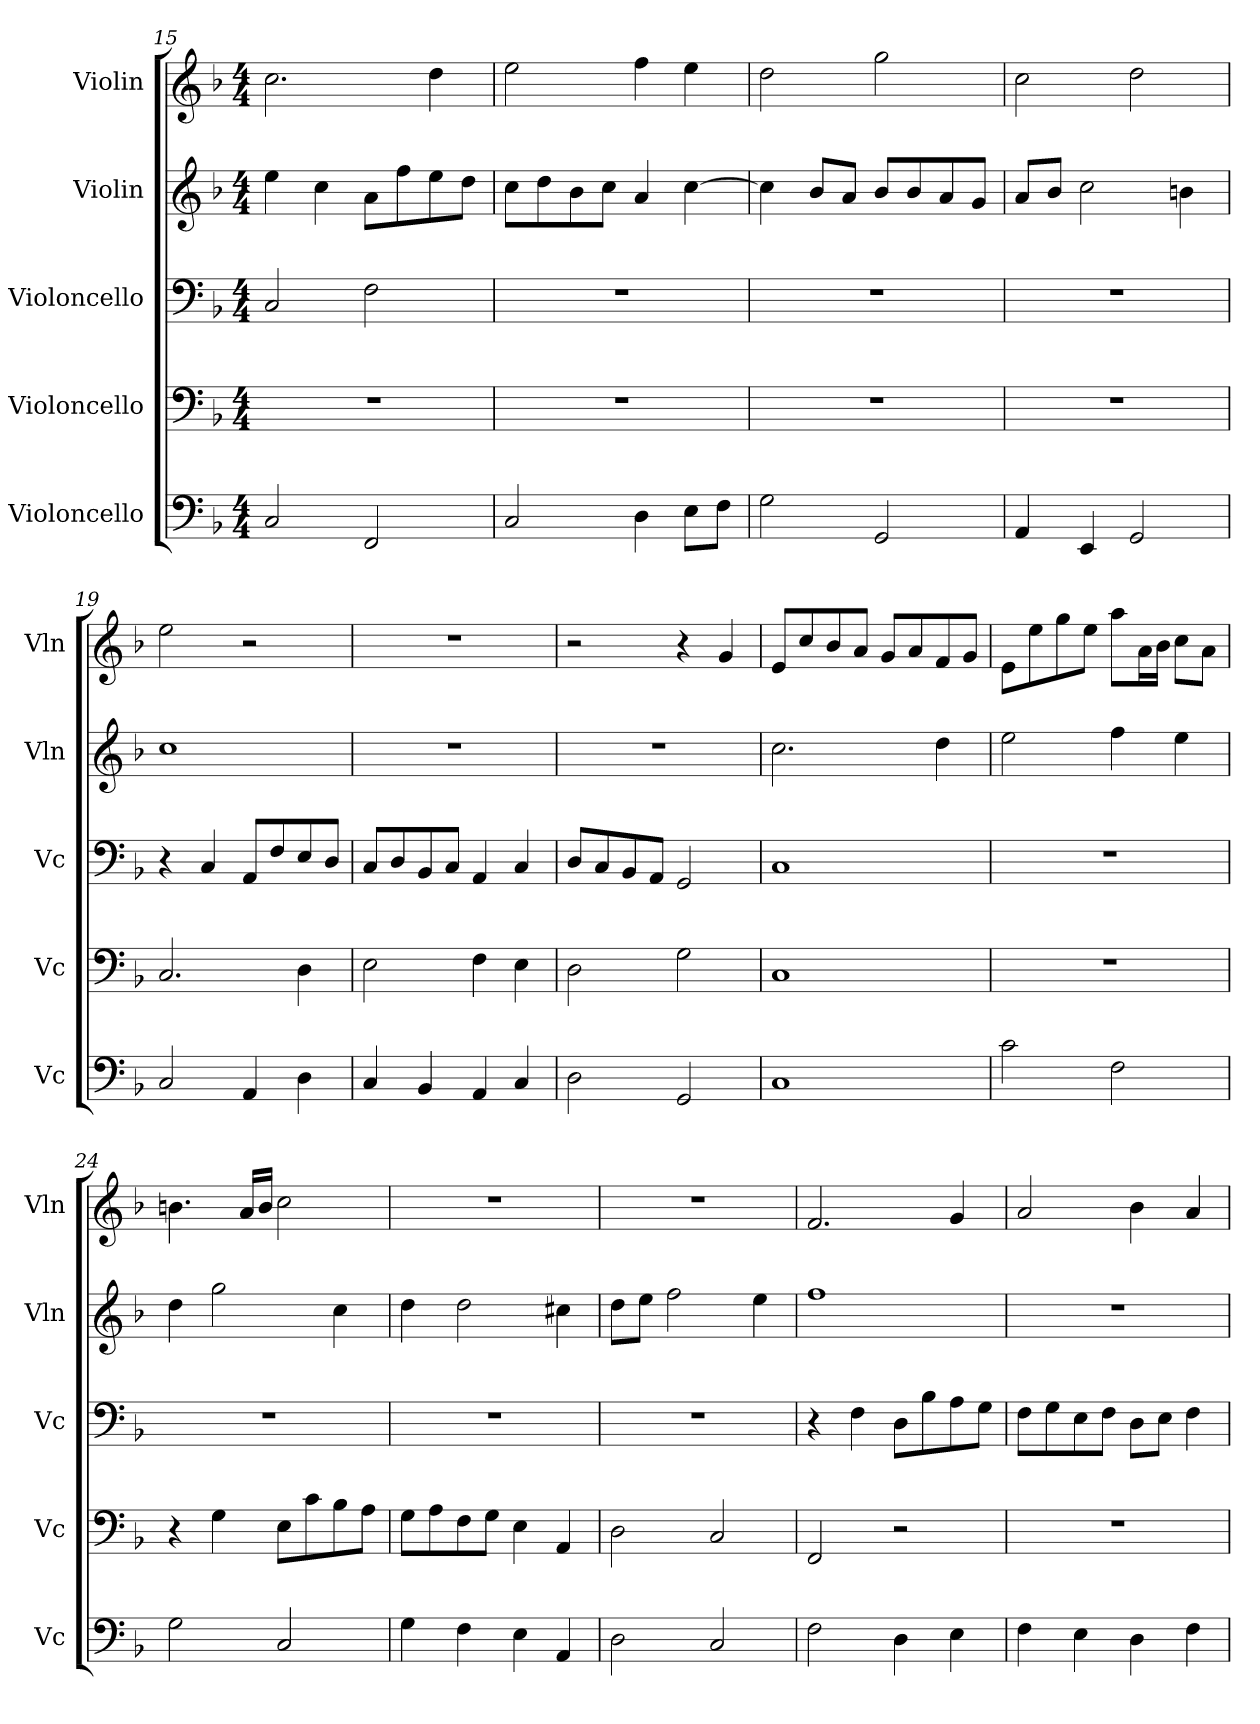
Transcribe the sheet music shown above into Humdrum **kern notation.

**kern	**kern	**kern	**kern	**kern
*part5	*part4	*part3	*part2	*part1
*staff5	*staff4	*staff3	*staff2	*staff1
*I"Violoncello	*I"Violoncello	*I"Violoncello	*I"Violin	*I"Violin
*I'Vc	*I'Vc	*I'Vc	*I'Vln	*I'Vln
*clefF4	*clefF4	*clefF4	*clefG2	*clefG2
*k[b-]	*k[b-]	*k[b-]	*k[b-]	*k[b-]
*M4/4	*M4/4	*M4/4	*M4/4	*M4/4
=15	=15	=15	=15	=15
2C/	1r	2C/	4ee\	2.cc\
.	.	.	4cc\	.
2FF/	.	2F\	8a\L	.
.	.	.	8ff\	.
.	.	.	8ee\	4dd\
.	.	.	8dd\J	.
=16	=16	=16	=16	=16
2C/	1r	1r	8cc\L	2ee\
.	.	.	8dd\	.
.	.	.	8b-\	.
.	.	.	8cc\J	.
4D\	.	.	4a/	4ff\
8E\L	.	.	[4cc\	4ee\
8F\J	.	.	.	.
=17	=17	=17	=17	=17
2G\	1r	1r	4cc\]	2dd\
.	.	.	8b-/L	.
.	.	.	8a/J	.
2GG/	.	.	8b-/L	2gg\
.	.	.	8b-/	.
.	.	.	8a/	.
.	.	.	8g/J	.
=18	=18	=18	=18	=18
4AA/	1r	1r	8a/L	2cc\
.	.	.	8b-/J	.
4EE/	.	.	2cc\	.
2GG/	.	.	.	2dd\
.	.	.	4bn\	.
=19	=19	=19	=19	=19
2C/	2.C/	4r	1cc	2ee\
.	.	4C/	.	.
4AA/	.	8AA/L	.	2r
.	.	8F/	.	.
4D\	4D\	8E/	.	.
.	.	8D/J	.	.
=20	=20	=20	=20	=20
4C/	2E\	8C/L	1r	1r
.	.	8D/	.	.
4BB-/	.	8BB-/	.	.
.	.	8C/J	.	.
4AA/	4F\	4AA/	.	.
4C/	4E\	4C/	.	.
=21	=21	=21	=21	=21
2D\	2D\	8D/L	1r	2r
.	.	8C/	.	.
.	.	8BB-/	.	.
.	.	8AA/J	.	.
2GG/	2G\	2GG/	.	4r
.	.	.	.	4g/
=22	=22	=22	=22	=22
1C	1C	1C	2.cc\	8e/L
.	.	.	.	8cc/
.	.	.	.	8b-/
.	.	.	.	8a/J
.	.	.	.	8g/L
.	.	.	.	8a/
.	.	.	4dd\	8f/
.	.	.	.	8g/J
=23	=23	=23	=23	=23
2c\	1r	1r	2ee\	8e\L
.	.	.	.	8ee\
.	.	.	.	8gg\
.	.	.	.	8ee\J
2F\	.	.	4ff\	8aa\L
.	.	.	.	16a\L
.	.	.	.	16b-\JJ
.	.	.	4ee\	8cc\L
.	.	.	.	8a\J
=24	=24	=24	=24	=24
2G\	4r	1r	4dd\	4.bn\
.	4G\	.	2gg\	.
.	.	.	.	16a/LL
.	.	.	.	16b/JJ
2C/	8E\L	.	.	2cc\
.	8c\	.	.	.
.	8B-\	.	4cc\	.
.	8A\J	.	.	.
=25	=25	=25	=25	=25
4G\	8G\L	1r	4dd\	1r
.	8A\	.	.	.
4F\	8F\	.	2dd\	.
.	8G\J	.	.	.
4E\	4E\	.	.	.
4AA/	4AA/	.	4cc#X\	.
=26	=26	=26	=26	=26
2D\	2D\	1r	8dd\L	1r
.	.	.	8ee\J	.
.	.	.	2ff\	.
2C/	2C/	.	.	.
.	.	.	4ee\	.
=27	=27	=27	=27	=27
2F\	2FF/	4r	1ff	2.f/
.	.	4F\	.	.
4D\	2r	8D\L	.	.
.	.	8B-\	.	.
4E\	.	8A\	.	4g/
.	.	8G\J	.	.
=28	=28	=28	=28	=28
4F\	1r	8F\L	1r	2a/
.	.	8G\	.	.
4E\	.	8E\	.	.
.	.	8F\J	.	.
4D\	.	8D\L	.	4b-\
.	.	8E\J	.	.
4F\	.	4F\	.	4a/
=	=	=	=	=
*-	*-	*-	*-	*-
